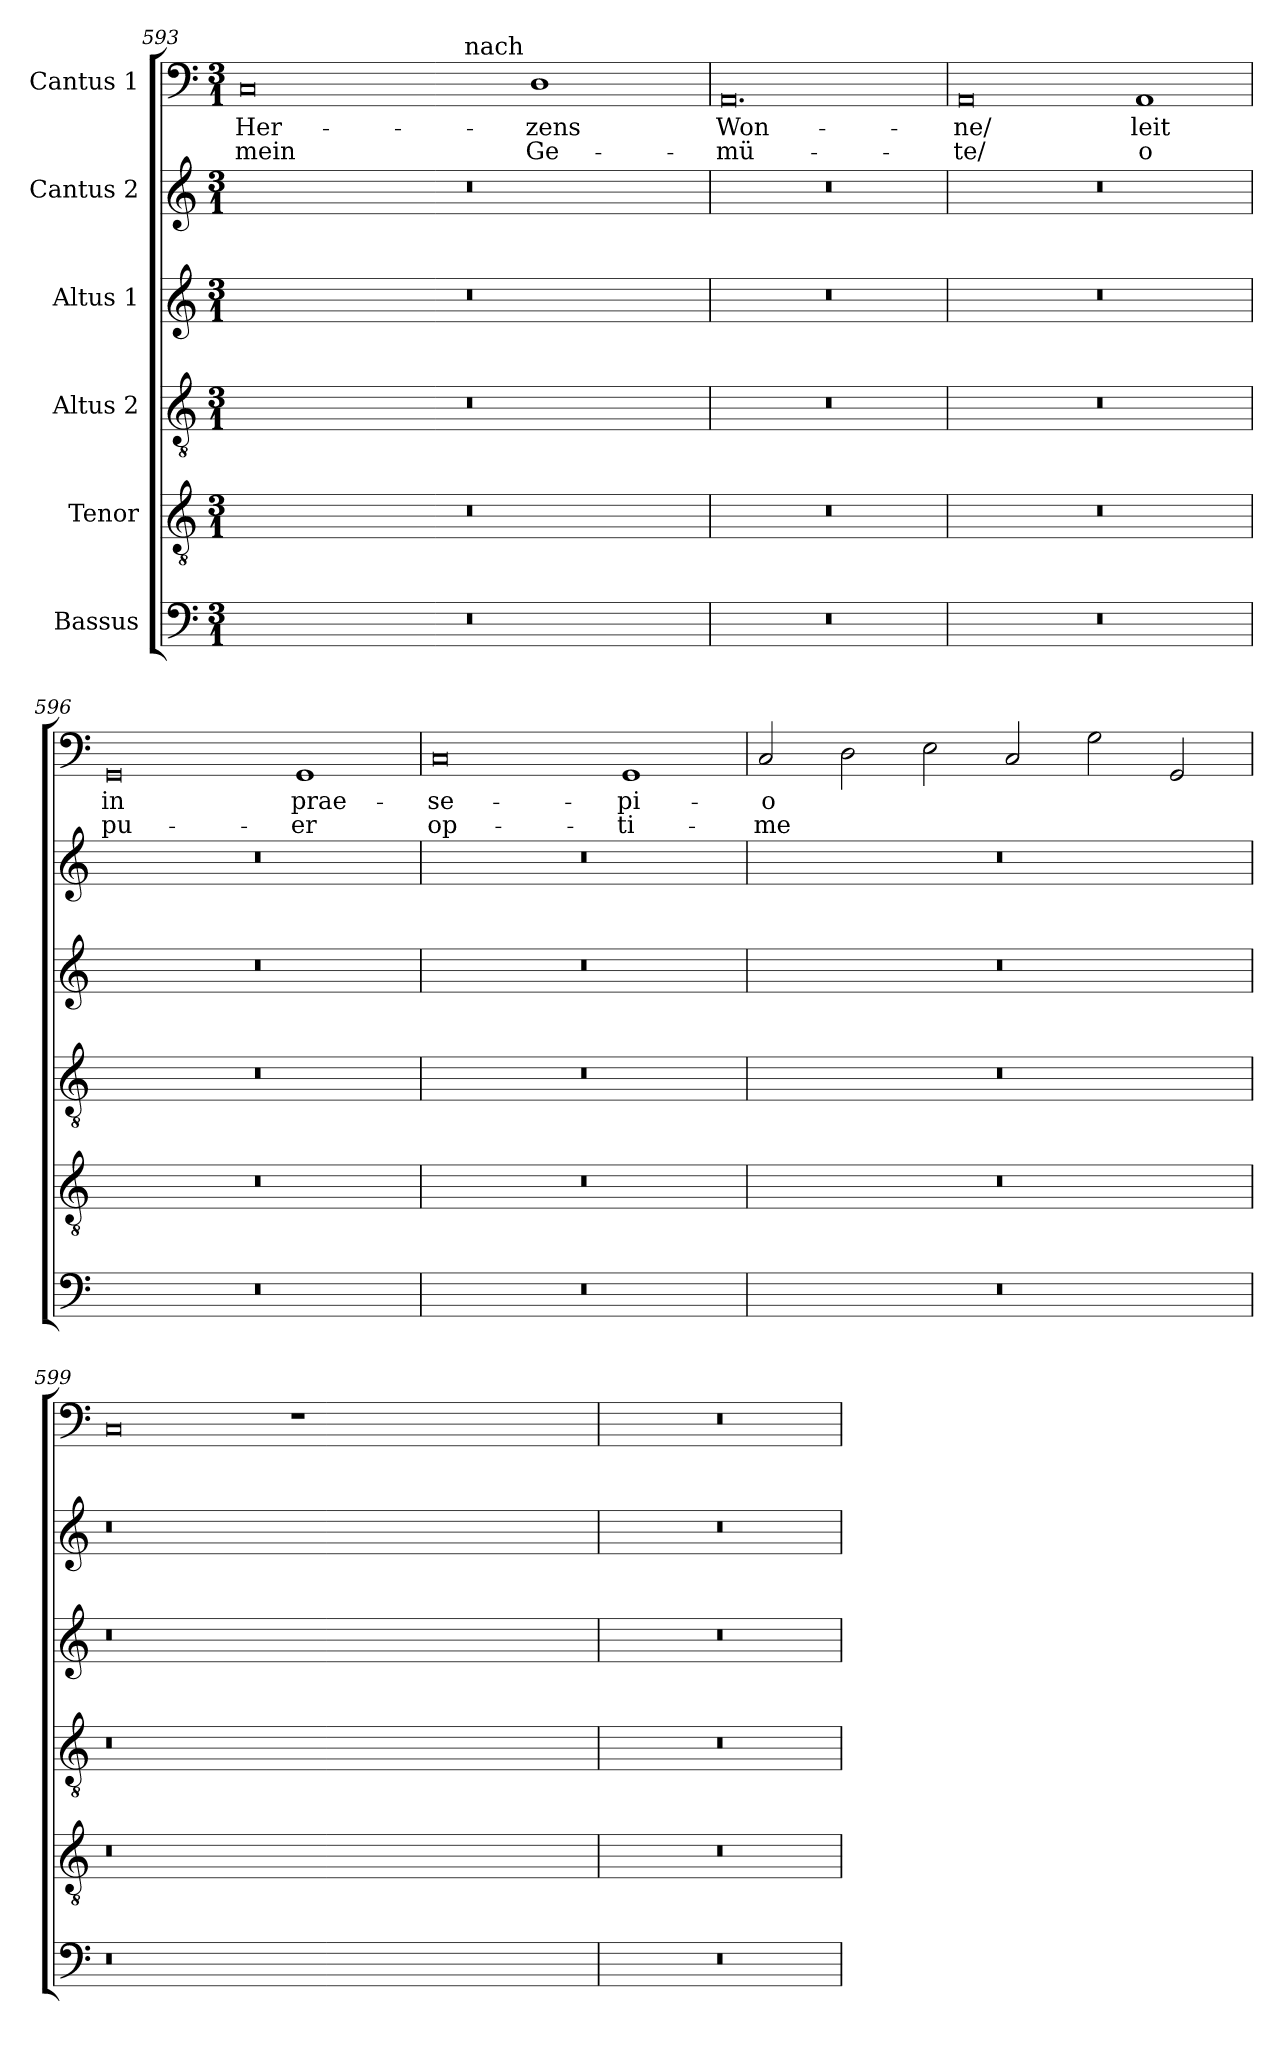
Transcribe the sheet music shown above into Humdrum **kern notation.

**kern	**kern	**kern	**kern	**kern	**kern	**text	**text
*part6	*part5	*part4	*part3	*part2	*part1	*part1	*part1
*staff6	*staff5	*staff4	*staff3	*staff2	*staff1	*staff1	*staff1
*I"Bassus	*I"Tenor	*I"Altus 2	*I"Altus 1	*I"Cantus 2	*I"Cantus 1	*	*
*clefF4	*clefGv2	*clefGv2	*clefG2	*clefG2	*clefF4	*	*
*M3/1	*M3/1	*M3/1	*M3/1	*M3/1	*M3/1	*	*
=593	=593	=593	=593	=593	=593	=593	=593
!	!	!	!	!	!	!LO:LY:b:cj	!LO:LY:b:cj
*	*	*	*	*	*^	*	*
0.r	0.r	0.r	0.r	0.r	0C	1ryy	Her-	-mein
.	.	.	.	.	.	2ryy	.	.
.	.	.	.	.	.	16..ryy	.	.
!	!	!	!	!	!	!LO:TX:a:t=nach	!	!
.	.	.	.	.	.	1ryy	.	.
!	!	!	!	!	!	!	!LO:LY:b:cj	!LO:LY:b:cj
.	.	.	.	.	1D	.	zens	Ge-
.	.	.	.	.	.	4ryy	.	.
.	.	.	.	.	.	8ryy	.	.
.	.	.	.	.	.	64ryy	.	.
!!LO:LB:g=z
=594	=594	=594	=594	=594	=594	=594	=594	=594
!	!	!	!	!	!	!	!LO:LY:b:cj	!LO:LY:b:cj
*	*	*	*	*	*v	*v	*	*
0.r	0.r	0.r	0.r	0.r	0.AA	-Won-	-mü-
=595	=595	=595	=595	=595	=595	=595	=595
!	!	!	!	!	!	!LO:LY:b:cj	!LO:LY:b:cj
0.r	0.r	0.r	0.r	0.r	0AA	-ne/	te/
!	!	!	!	!	!	!LO:LY:b:cj	!LO:LY:b:rj
.	.	.	.	.	1AA	leit	o
=596	=596	=596	=596	=596	=596	=596	=596
!	!	!	!	!	!	!LO:LY:b:cj	!LO:LY:b:cj
0.r	0.r	0.r	0.r	0.r	0GG	in	pu-
!	!	!	!	!	!	!LO:LY:b:cj	!LO:LY:b:cj
.	.	.	.	.	1GG	-prae-	-er
=597	=597	=597	=597	=597	=597	=597	=597
!	!	!	!	!	!	!LO:LY:b:cj	!LO:LY:b:cj
0.r	0.r	0.r	0.r	0.r	0C	se-	-op-
!	!	!	!	!	!	!LO:LY:b:cj	!LO:LY:b:rj
.	.	.	.	.	1GG	-pi-	-ti-
=598	=598	=598	=598	=598	=598	=598	=598
!	!	!	!	!	!	!LO:LY:b:cj	!LO:LY:b:cj
0.r	0.r	0.r	0.r	0.r	2C/	-o	me
.	.	.	.	.	2D\	.	.
.	.	.	.	.	2E\	.	.
.	.	.	.	.	2C/	.	.
.	.	.	.	.	2G\	.	.
.	.	.	.	.	2GG/	.	.
=599	=599	=599	=599	=599	=599	=599	=599
0.r	0.r	0.r	0.r	0.r	0C	.	.
!	!	!	!	!	!LO:N:vis=1	!	!
.	.	.	.	.	0.r	.	.
0ryy	0ryy	0ryy	0ryy	0ryy	.	.	.
=600	=600	=600	=600	=600	=600	=600	=600
0.r	0.r	0.r	0.r	0.r	0.r	.	.
=	=	=	=	=	=	=	=
*-	*-	*-	*-	*-	*-	*-	*-
